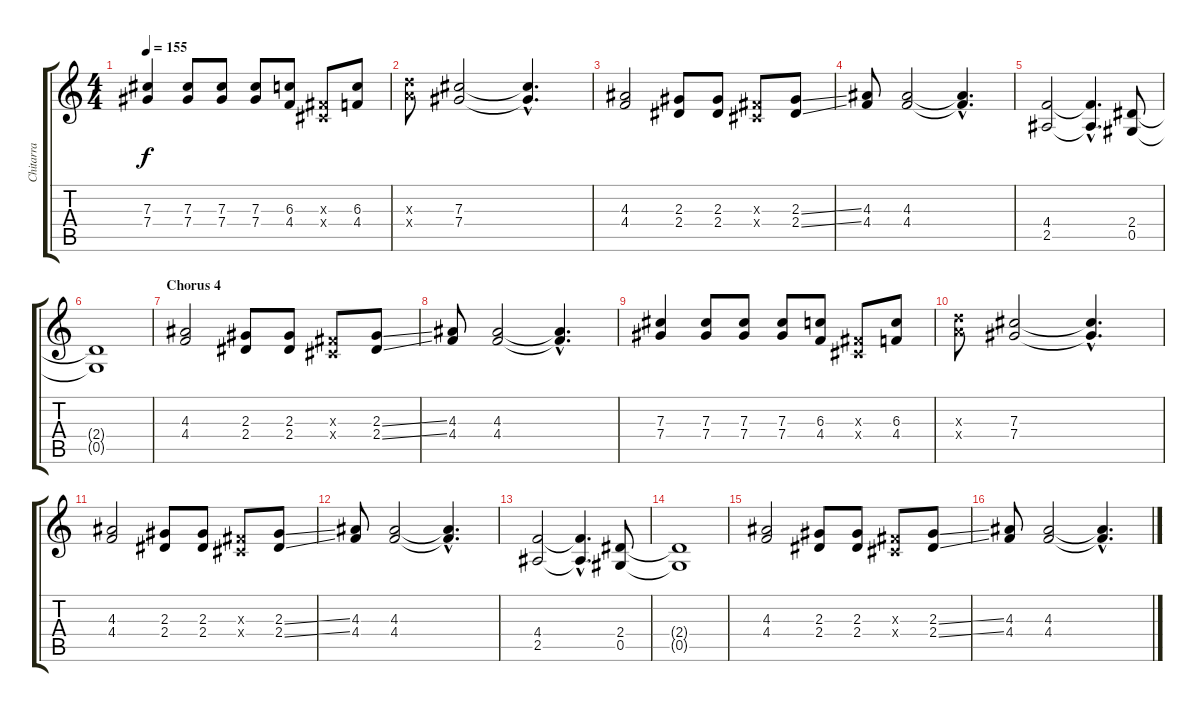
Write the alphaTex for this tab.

\track ("Chitarra" "Chitarra") {instrument distortionguitar}
\staff {score tabs}
\tuning (Eb4 Bb3 Gb3 Db3 Ab2 Eb2) {hide}
\ts (4 4)
\tempo 155
\clef g2
\ks c
(7.3 7.4).4{dy f} (7.3 7.4).8 (7.3 7.4).8 (7.3 7.4).8 (6.3 4.4).8 (0.3{x} 0.4{x}).8 (6.3 4.4).8 |
(8.3{x} 8.4{x}).8 (7.3 7.4).2 (7.3{hac t} 7.4{hac t}).4{d} |
(4.3 4.4).2 (2.3 2.4).8 (2.3 2.4).8 (0.3{x} 0.4{x}).8 (2.3{ss} 2.4{ss}).8 |
(4.3 4.4).8 (4.3 4.4).2 (4.3{hac t} 4.4{hac t}).4{d} |
(4.4 2.5).2 (4.4{hac t} 2.5{hac t}).4{d} (2.4 0.5).8 |
(2.4{t} 0.5{t}).1 |
\section ("" "Chorus 4")
(4.3 4.4).2 (2.3 2.4).8 (2.3 2.4).8 (0.3{x} 0.4{x}).8 (2.3{ss} 2.4{ss}).8 |
(4.3 4.4).8 (4.3 4.4).2 (4.3{hac t} 4.4{hac t}).4{d} |
(7.3 7.4).4 (7.3 7.4).8 (7.3 7.4).8 (7.3 7.4).8 (6.3 4.4).8 (0.3{x} 0.4{x}).8 (6.3 4.4).8 |
(8.3{x} 8.4{x}).8 (7.3 7.4).2 (7.3{hac t} 7.4{hac t}).4{d} |
(4.3 4.4).2 (2.3 2.4).8 (2.3 2.4).8 (0.3{x} 0.4{x}).8 (2.3{ss} 2.4{ss}).8 |
(4.3 4.4).8 (4.3 4.4).2 (4.3{hac t} 4.4{hac t}).4{d} |
(4.4 2.5).2 (4.4{hac t} 2.5{hac t}).4{d} (2.4 0.5).8 |
(2.4{t} 0.5{t}).1 |
(4.3 4.4).2 (2.3 2.4).8 (2.3 2.4).8 (0.3{x} 0.4{x}).8 (2.3{ss} 2.4{ss}).8 |
(4.3 4.4).8 (4.3 4.4).2 (4.3{hac t} 4.4{hac t}).4{d}
